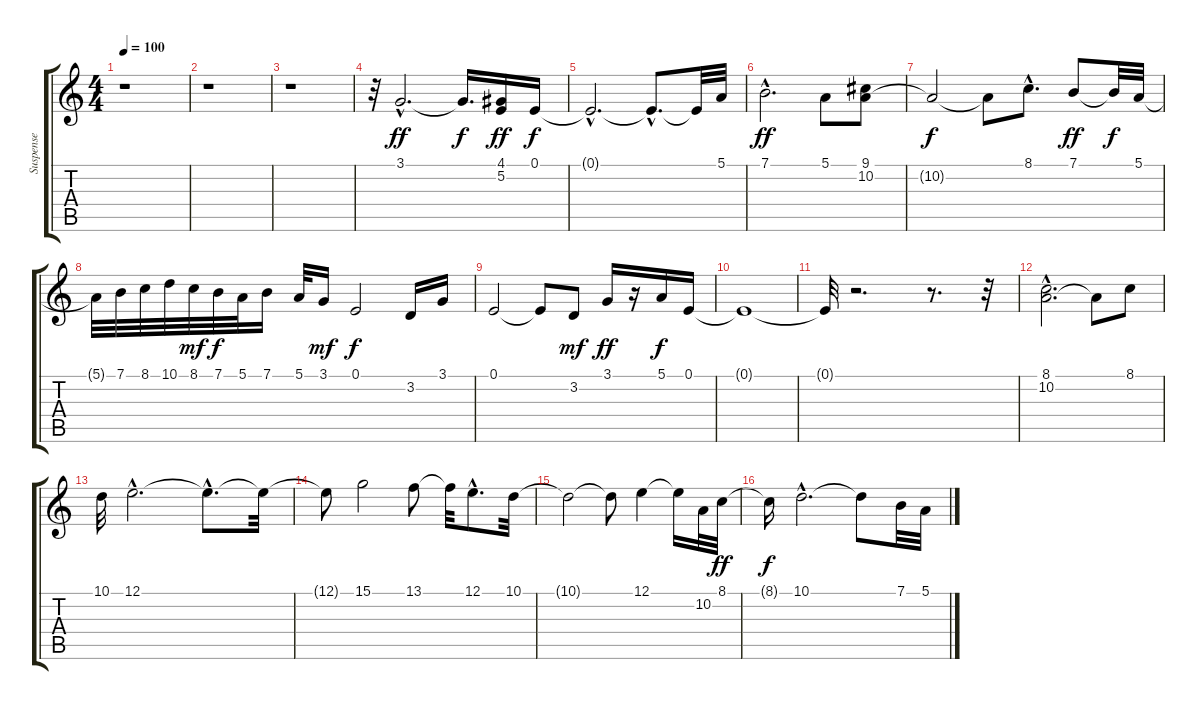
\track ("Suspense" "Suspense") {instrument guitarfretnoise}
\staff {score tabs}
\tuning (E4 B3 G3 D3 A2 E2) {hide}
\ts (4 4)
\tempo 100
\clef g2
\ks c
r.1{dy ff} |
r.1 |
r.1 |
r.32 3.1{hac}.2{d} 3.1{t}.16{d dy f} (4.1 5.2).16{dy ff} 0.1.16{dy f} |
0.1{hac t}.2{d} 0.1{hac t}.8{d} 0.1{t}.32 5.1.32 |
7.1{hac}.2{d dy ff} 5.1.8 (9.1 10.2).8 |
10.2{t}.2{dy f} 10.2{t}.8 8.1{hac}.8{d} 7.1.8{dy ff} 7.1{t}.32{dy f} 5.1.32 |
5.1{t}.32 7.1.32 8.1.32 10.1.32 8.1.32{dy mf} 7.1.32{dy f} 5.1.32 7.1.16 5.1.32 3.1.16{dy mf} 0.1.2{dy f} 3.2.16 3.1.16 |
0.1.2 0.1{t}.8 3.2.8{dy mf} 3.1.16{dy ff} r.16 5.1.16{dy f} 0.1.16 |
0.1{t}.1 |
0.1{t}.32 r.2{d} r.8{d} r.32 |
(8.1 10.2{hac}).2{d} 10.2{t}.8 8.1.8 |
10.1.32 12.1{hac}.2{d} 12.1{hac t}.8{d} 12.1{t}.32 |
12.1{t}.8 15.1.2 13.1.8 13.1{t}.32 12.1{hac}.8{d} 10.1.32 |
10.1{t}.2 10.1{t}.8 12.1.4 12.1{t}.16 10.2.32 8.1.32{dy ff} |
8.1{t}.16{dy f} 10.1{hac}.2{d} 10.1{t}.8 7.1.32 5.1.32
